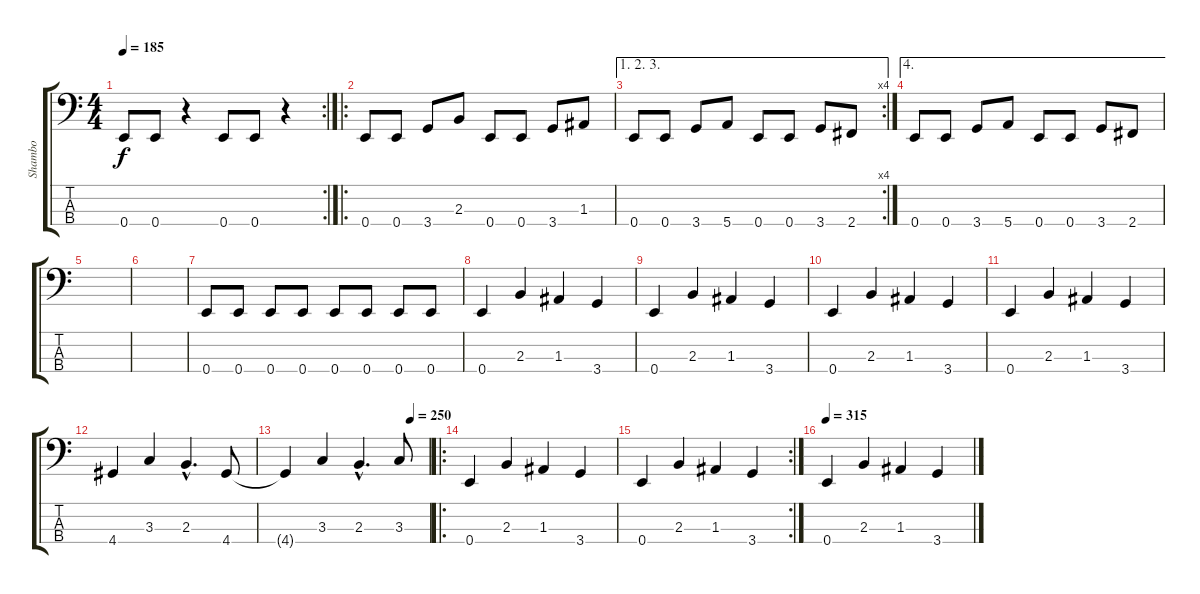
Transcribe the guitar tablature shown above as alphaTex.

\track ("Shambo" "Shambo") {instrument electricbasspick}
\staff {score tabs}
\tuning (G2 D2 A1 E1) {hide}
\rc 2
\ts (4 4)
\tempo 185
\clef f4
\ks c
0.4.8{dy f} 0.4.8 r.4 0.4.8 0.4.8 r.4 |
\ro
0.4.8 0.4.8 3.4.8 2.3.8 0.4.8 0.4.8 3.4.8 1.3.8 |
\ae (1 2 3)
\rc 4
0.4.8 0.4.8 3.4.8 5.4.8 0.4.8 0.4.8 3.4.8 2.4.8 |
\ae 4
0.4.8 0.4.8 3.4.8 5.4.8 0.4.8 0.4.8 3.4.8 2.4.8 |
|
|
0.4.8 0.4.8 0.4.8 0.4.8 0.4.8 0.4.8 0.4.8 0.4.8 |
0.4.4 2.3.4 1.3.4 3.4.4 |
0.4.4 2.3.4 1.3.4 3.4.4 |
0.4.4 2.3.4 1.3.4 3.4.4 |
0.4.4 2.3.4 1.3.4 3.4.4 |
4.4.4 3.3.4 2.3{hac}.4{d} 4.4.8 |
\tempo (250 0.875)
4.4{t}.4 3.3.4 2.3{hac}.4{d} 3.3.8 |
\ro
0.4.4 2.3.4 1.3.4 3.4.4 |
\rc 2
0.4.4 2.3.4 1.3.4 3.4.4 |
\tempo 315
0.4.4 2.3.4 1.3.4 3.4.4
